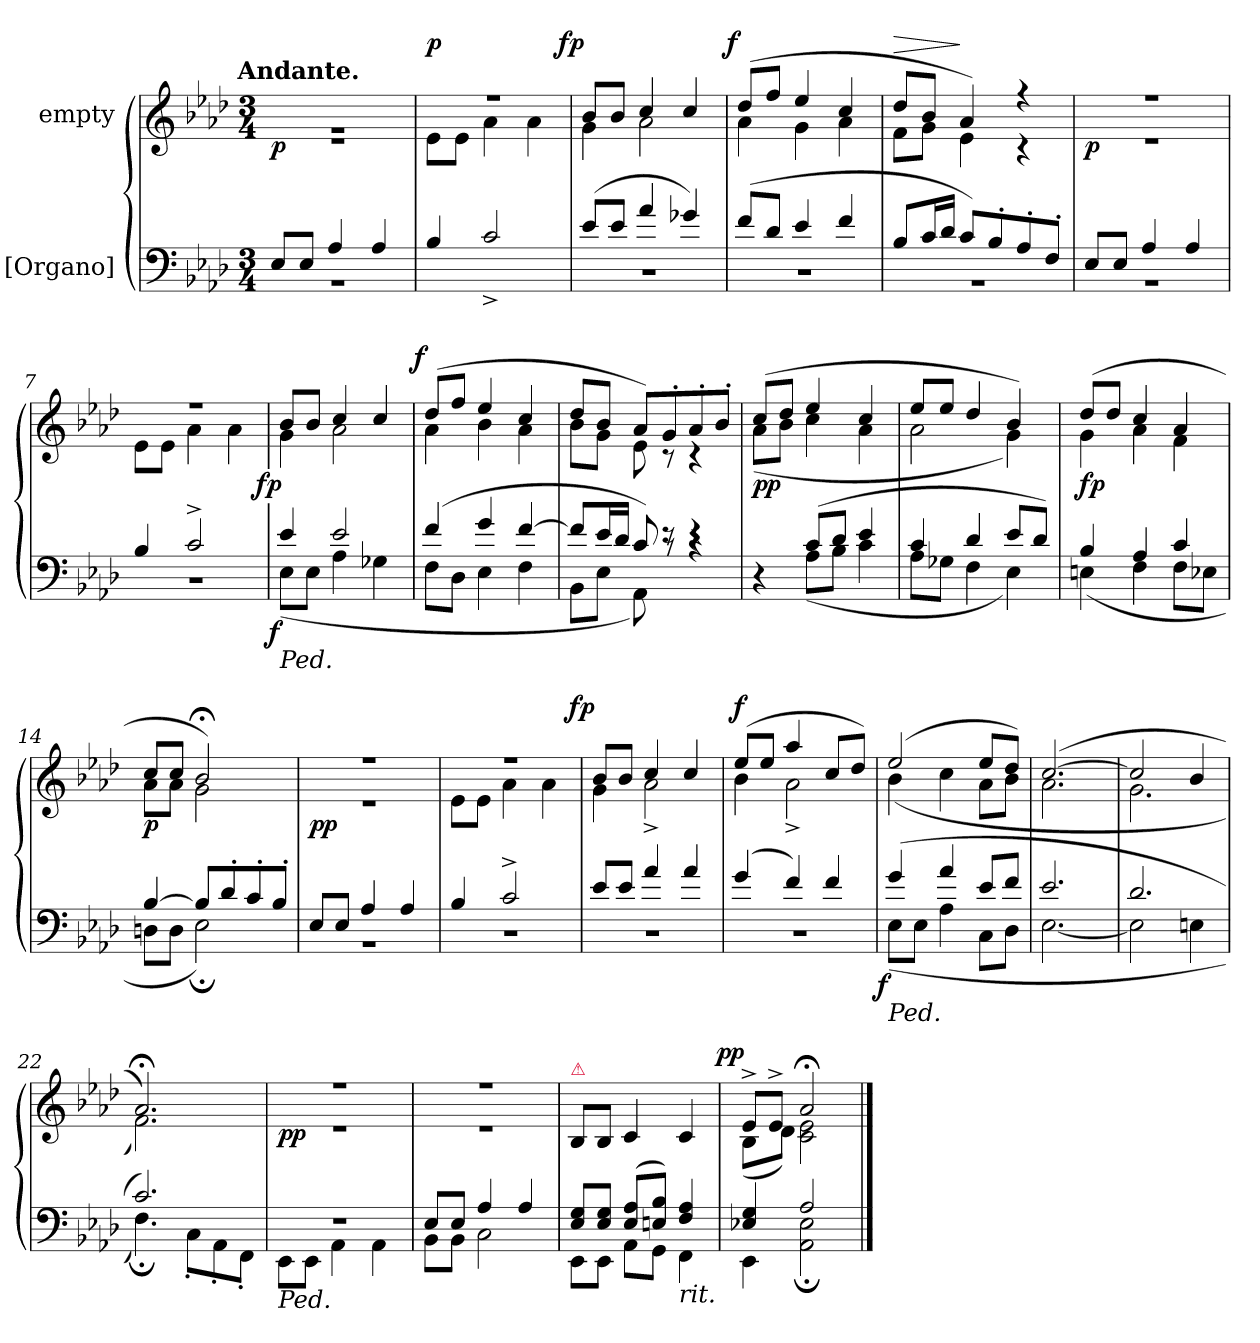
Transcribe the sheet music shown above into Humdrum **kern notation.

**kern	**dynam	**kern	**dynam
*part2	*part2	*part1	*part1
*staff2	*staff2	*staff1	*staff1
*I"[Organo]	*	*I"empty	*
*clefF4	*	*clefG2	*
*k[b-e-a-d-]	*	*k[b-e-a-d-]	*
*A-:	*	*A-:	*
!!LO:TX:omd:t=Andante.
*M3/4	*	*M3/4	*
=1	=1	=1	=1
*^	*	*^	*
8E-/L	2.r	.	2.rg	2.r	p
8E-/J	.	.	.	.	.
4A-/	.	.	.	.	.
4A-/	.	.	.	.	.
*v	*v	*	*	*	*
=2	=2	=2	=2	=2
!	!	!	!	!LO:DY:a
4B-/	.	2.rff	8e-\L	p
.	.	.	8e-\J	.
2c^>/	.	.	4a-\	.
.	.	.	4a-\	.
=3	=3	=3	=3	=3
*^	*	*	*	*
!	!	!	!	!	!LO:DY:a:rj
(>8e-/L	2.r	.	8b-/L	4g\	fp
8e-/J	.	.	8b-/J	.	.
4a-/	.	.	4cc/	2a-\	.
4g-X/)	.	.	4cc/	.	.
=4	=4	=4	=4	=4	=4
!	!	!	!	!	!LO:DY:a:rj
(8f/L	2.r	.	(8dd-/L	4a-\	f
8d-/J	.	.	8ff/J	.	.
4e-/	.	.	4ee-/	4g\	.
4f/	.	.	4cc/	4a-\	.
=5	=5	=5	=5	=5	=5
!	!	!	!	!	!LO:HP:a
8B-/L	2.r	.	8dd-/L	8f\L	>
16c/L	.	.	8b-/J	8g\J	.
16d-/JJ	.	.	.	.	.
8c/L)	.	.	4a-/)	4e-\	]
8B-'/	.	.	.	.	.
8A-'/	.	.	4r	4r	.
8F'/J	.	.	.	.	.
=6	=6	=6	=6	=6	=6
8E-/L	2.r	.	2.r	2.r	p
8E-/J	.	.	.	.	.
4A-/	.	.	.	.	.
4A-/	.	.	.	.	.
=7	=7	=7	=7	=7	=7
4B-/	2.r	.	2.rff	8e-\L	.
.	.	.	.	8e-\J	.
2c^/	.	.	.	4a-\	.
.	.	.	.	4a-\	.
=8	=8	=8	=8	=8	=8
!LO:TX:b:i:t=Ped.	!	!	!	!	!
!	!	!LO:DY:b:rj	!	!	!LO:DY:rj
4e-/	(8E-\L	f	8b-/L	4g\	fp
.	8E-\J	.	8b-/J	.	.
2e-/	4A-\	.	4cc/	2a-\	.
.	4G-X\	.	4cc/	.	.
=9	=9	=9	=9	=9	=9
!	!	!	!	!	!LO:DY:a:rj
(4f/	8F\L	.	(8dd-/L	4a-\	f
.	8D-\J	.	8ff/J	.	.
4g/	4E-\	.	4ee-/	4b-\	.
[4f/	4F\	.	4cc/	4a-\	.
=10	=10	=10	=10	=10	=10
8f/L]	8BB-\L	.	8dd-/L	8b-\L	.
16e-/L	8E-\J	.	8b-/J	8g\J	.
16d-/JJ	.	.	.	.	.
8c/)	8AA-\)	.	8a-/L)	8e-\	.
8r	8rc	.	8g'/	8r	.
4r	4rc	.	8a-'/	4r	.
.	.	.	8b-'/J	.	.
=11	=11	=11	=11	=11	=11
4r	4ryy	.	(8cc/L	(8a-\L	pp
.	.	.	8dd-/J	8b-\J	.
(8c/L	(8A-\L	.	4ee-/	4cc\	.
8d-/J	8B-\J	.	.	.	.
4e-/	4c\	.	4cc/	4a-\	.
=12	=12	=12	=12	=12	=12
4c/	8A-\L	.	8ee-/L	2a-\	.
.	8G-X\J	.	8ee-/J	.	.
4d-/	4F\	.	4dd-/	.	.
8e-/L	4E-\)	.	4b-/)	4g\)	.
8d-/J)	.	.	.	.	.
=13	=13	=13	=13	=13	=13
4B-/	(4En\	.	(8dd-/L	4g\	fp
.	.	.	8dd-/J	.	.
4A-/	4F\	.	4cc/	4a-\	.
4c/	8F\L	.	4a-/	4f\	.
.	8E-X\J	.	.	.	.
=14	=14	=14	=14	=14	=14
[4B-/	8Dn\L	.	8cc/L	8a-\L	p
.	8D\J	.	8cc/J	8a-\J	.
8B-/L]	2E-;<\)	.	2b-;</)	2g\	.
8d-'/	.	.	.	.	.
8c'/	.	.	.	.	.
8B-'/J	.	.	.	.	.
=15	=15	=15	=15	=15	=15
8E-/L	2.r	.	2.r	2.r	pp
8E-/J	.	.	.	.	.
4A-/	.	.	.	.	.
4A-/	.	.	.	.	.
=16	=16	=16	=16	=16	=16
4B-/	2.r	.	2.rff	8e-\L	.
.	.	.	.	8e-\J	.
2c^/	.	.	.	4a-\	.
.	.	.	.	4a-\	.
=17	=17	=17	=17	=17	=17
!	!	!	!	!	!LO:DY:a:rj
8e-/L	2.r	.	8b-/L	4g\	fp
8e-/J	.	.	8b-/J	.	.
4a-/	.	.	4cc/	2a-^\	.
4a-/	.	.	4cc/	.	.
=18	=18	=18	=18	=18	=18
!	!	!	!	!	!LO:DY:a
(4g/	2.r	.	(8ee-/L	4b-\	f
.	.	.	8ee-/J	.	.
4f/)	.	.	4aa-/	2a-^\	.
4f/	.	.	8cc/L	.	.
.	.	.	8dd-/J)	.	.
=19	=19	=19	=19	=19	=19
!LO:TX:b:i:t=Ped.	!	!	!	!	!
!	!	!LO:DY:b:rj	!	!	!
(4g/	(8E-\L	f	(2ee-/	(4b-\	.
.	8E-\J	.	.	.	.
4a-/	4A-\	.	.	4cc\	.
8e-/L	8C\L	.	8ee-/L	8a-\L	.
8f/J	8D-\J	.	8dd-/J)	8b-\J	.
=20	=20	=20	=20	=20	=20
2.e-/	[2.E-\	.	([2.cc/	2.a-\	.
=21	=21	=21	=21	=21	=21
2.d-/	2E-\]	.	2cc/]	2.g\	.
.	4En\	.	4b-/	.	.
=22	=22	=22	=22	=22	=22
2.c/)	4.F;<\)	.	2.a-;</)	2.f\)	.
.	8C'\L	.	.	.	.
.	8AA-'\	.	.	.	.
.	8FF'\J	.	.	.	.
=23	=23	=23	=23	=23	=23
!LO:TX:b:i:t=Ped.	!	!	!	!	!
2.r	8EE-\L	.	2.r	2.r	pp
.	8EE-\J	.	.	.	.
.	4AA-\	.	.	.	.
.	4AA-\	.	.	.	.
=24	=24	=24	=24	=24	=24
8E-/L	8BB-\L	.	2.r	2.r	.
8E-/J	8BB-\J	.	.	.	.
4A-/	2C\	.	.	.	.
4A-/	.	.	.	.	.
*	*	*	*v	*v	*
=25	=25	=25	=25	=25
!	!	!	!LO:TX:a:color=crimson:t=⚠	!
8E-/ 8G/L	8EE-\L	.	8B-/L	.
8E-/ 8G/J	8EE-\J	.	8B-/J	.
(8E-/ 8A-/L	8AA-\L	.	4c/	.
8En/ 8B-/J)	8GG\J	.	.	.
!LO:TX:b:i:t=rit.	!	!	!	!
4F/ 4A-/	4FF\	.	4c/	.
=26	=26	=26	=26	=26
*	*	*	*^	*
!	!	!	!	!	!LO:DY:a:rj
4E-X/ 4G/	4EE-\	.	8e-^/L	(8B-\L	pp
.	.	.	8e-^/J	8d-\J)	.
2A-/	2AA-;<\ 2E-;<\	.	2a-;</	2c\ 2e-\	.
*v	*v	*	*	*	*
*	*	*v	*v	*
==	==	==	==
*-	*-	*-	*-
